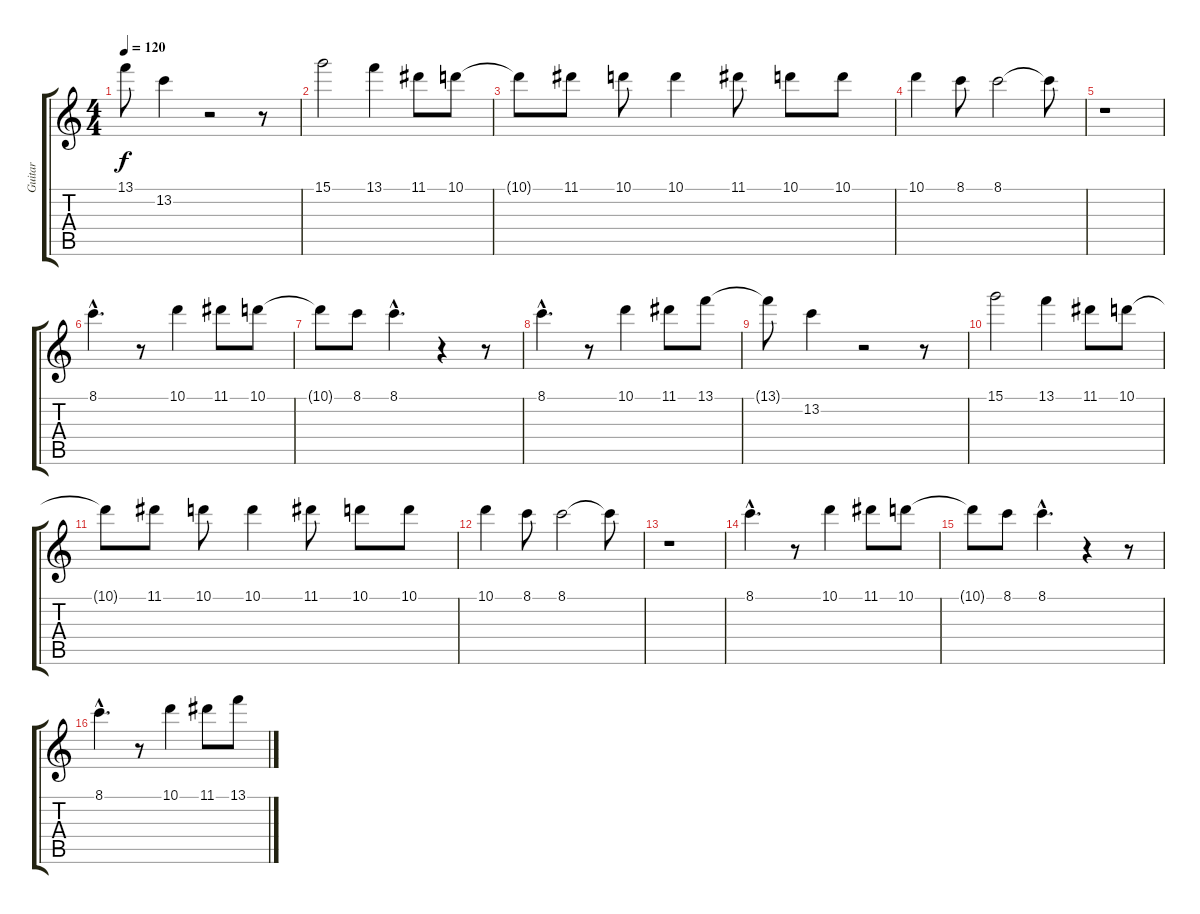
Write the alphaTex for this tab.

\track ("Guitar" "Guitar") {instrument overdrivenguitar}
\staff {score tabs}
\tuning (E4 B3 G3 D3 A2 E2) {hide}
\ts (4 4)
\tempo 120
\clef g2
\ks c
13.1{t}.8{dy f} 13.2.4 r.2 r.8 |
15.1.2 13.1.4 11.1.8 10.1.8 |
10.1{t}.8 11.1.8 10.1.8 10.1.4 11.1.8 10.1.8 10.1.8 |
10.1.4 8.1.8 8.1.2 8.1{t}.8 |
r.1 |
8.1{hac}.4{d} r.8 10.1.4 11.1.8 10.1.8 |
10.1{t}.8 8.1.8 8.1{hac}.4{d} r.4 r.8 |
8.1{hac}.4{d} r.8 10.1.4 11.1.8 13.1.8 |
13.1{t}.8 13.2.4 r.2 r.8 |
15.1.2 13.1.4 11.1.8 10.1.8 |
10.1{t}.8 11.1.8 10.1.8 10.1.4 11.1.8 10.1.8 10.1.8 |
10.1.4 8.1.8 8.1.2 8.1{t}.8 |
r.1 |
8.1{hac}.4{d} r.8 10.1.4 11.1.8 10.1.8 |
10.1{t}.8 8.1.8 8.1{hac}.4{d} r.4 r.8 |
8.1{hac}.4{d} r.8 10.1.4 11.1.8 13.1.8
